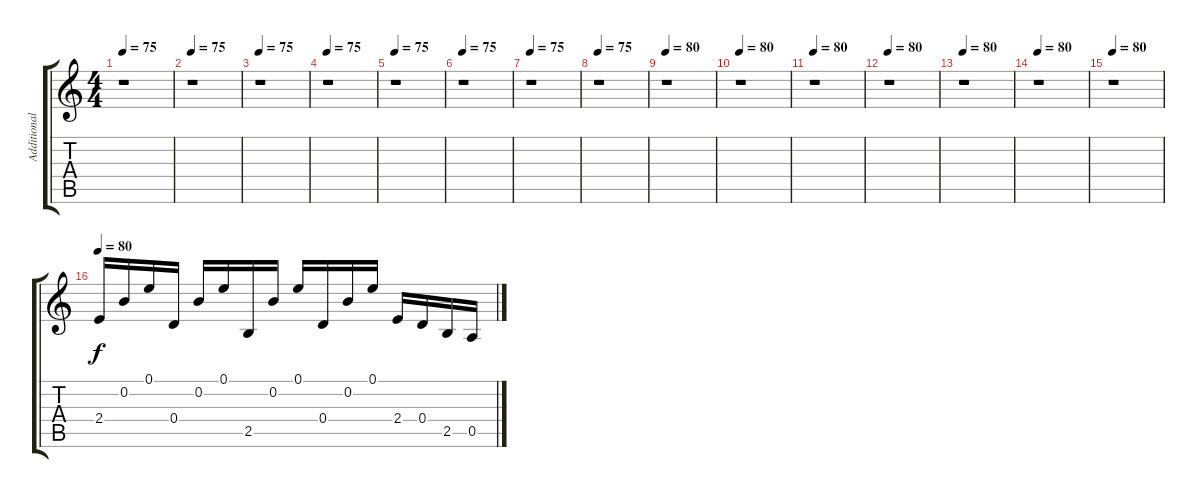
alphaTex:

\track ("Additional Guitar" "Additional") {instrument overdrivenguitar}
\staff {score tabs}
\tuning (E4 B3 G3 D3 A2 E2) {hide}
\ts (4 4)
\tempo 75
\clef g2
\ks c
r.1{dy fff} |
\tempo 75
r.1 |
\tempo 75
r.1 |
\tempo 75
r.1 |
\tempo 75
r.1 |
\tempo 75
r.1 |
\tempo 75
r.1 |
\tempo 75
r.1 |
\tempo 80
r.1 |
\tempo 80
r.1 |
\tempo 80
r.1 |
\tempo 80
r.1 |
\tempo 80
r.1 |
\tempo 80
r.1 |
\tempo 80
r.1 |
\tempo 80
2.4.16{dy f instrument acousticguitarsteel} 0.2.16 0.1.16 0.4.16 0.2.16 0.1.16 2.5.16 0.2.16 0.1.16 0.4.16 0.2.16 0.1.16 2.4.16 0.4.16 2.5.16 0.5.16
